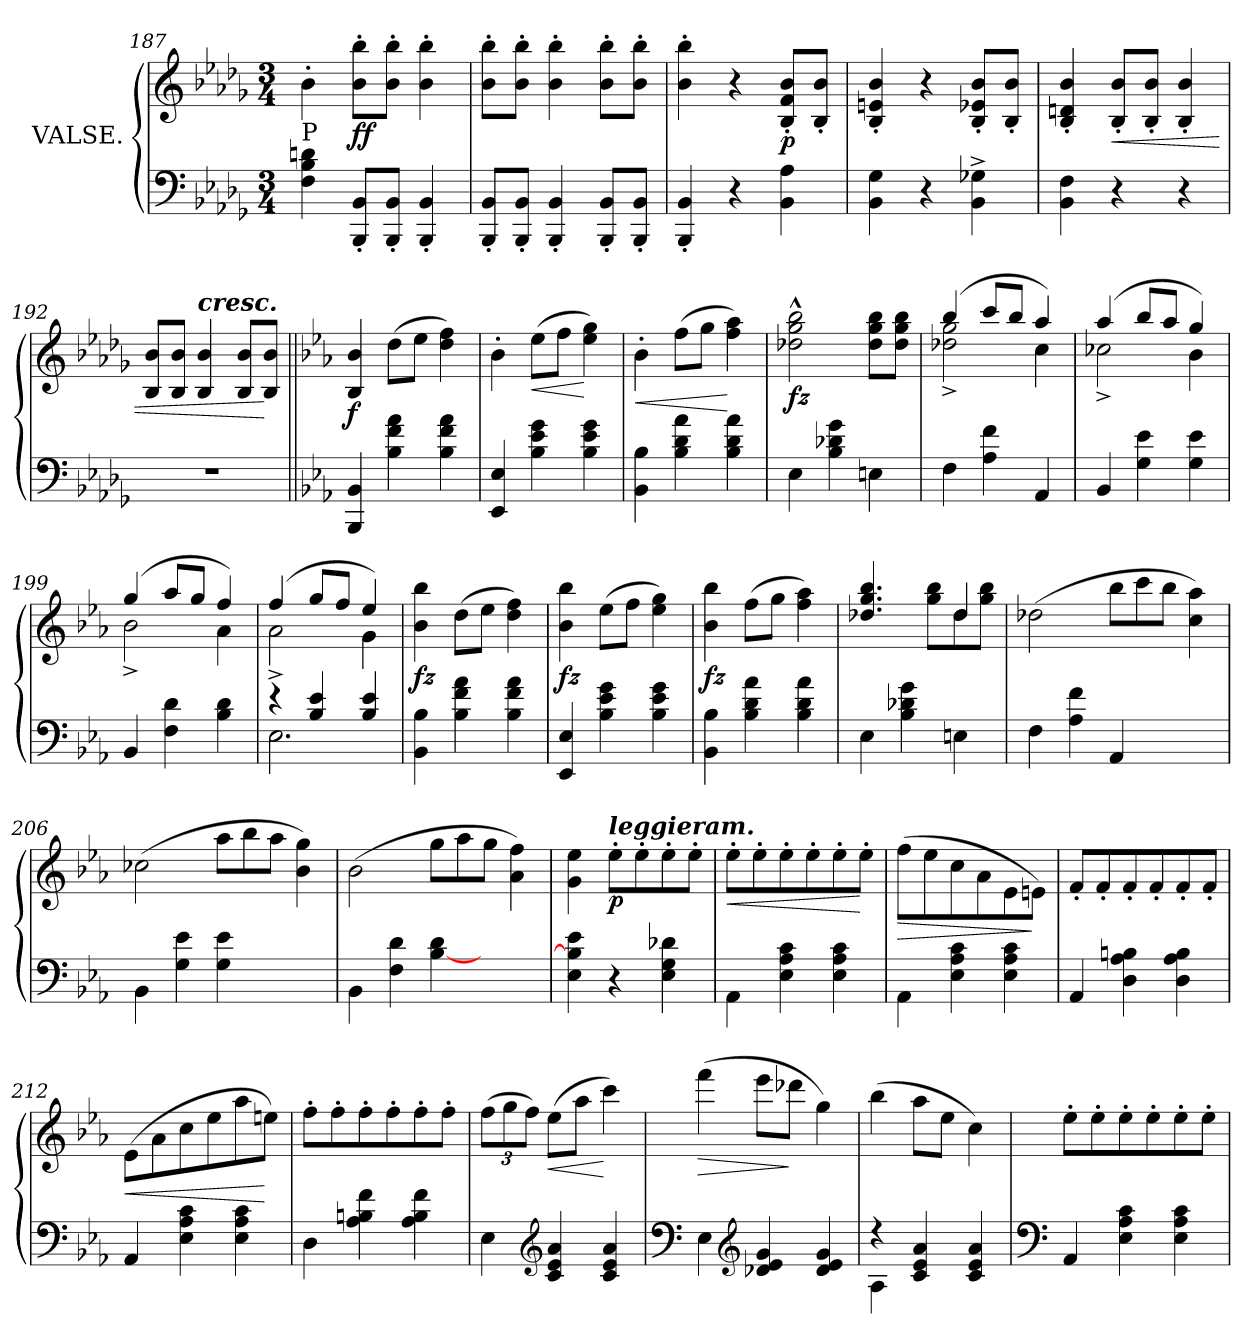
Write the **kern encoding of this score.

**kern	**kern	**dynam
*part1	*part1	*part1
*staff2	*staff1	*staff1/2
*I"VALSE.	*	*
*clefF4	*clefG2	*
*k[b-e-a-d-g-]	*k[b-e-a-d-g-]	*
*M3/4	*M3/4	*
=187	=187	=187
!LO:TX:a:t=P	!	!
4F\ 4B-\ 4dn\	4b-'\	.
!	!	!LO:DY:b
8BBB-/' 8BB-/'L	8b-\' 8bb-\'L	ff
8BBB-/' 8BB-/'J	8b-\' 8bb-\'J	.
4BBB-/' 4BB-/'	4b-\' 4bb-\'	.
=188	=188	=188
8BBB-/' 8BB-/'L	8b-\' 8bb-\'L	.
8BBB-/' 8BB-/'J	8b-\' 8bb-\'J	.
4BBB-/' 4BB-/'	4b-\' 4bb-\'	.
8BBB-/' 8BB-/'L	8b-\' 8bb-\'L	.
8BBB-/' 8BB-/'J	8b-\' 8bb-\'J	.
=189	=189	=189
4BBB-/' 4BB-/'	4b-\' 4bb-\'	.
4r	4r	.
!	!	!LO:DY:b
4BB-\ 4A-\	8B-/' 8f/' 8b-/'L	p
.	8B-/' 8b-/'J	.
=190	=190	=190
4BB-\ 4G-\	4B-/' 4en/' 4b-/'	.
4r	4r	.
4BB-\^ 4G-X\^	8B-/' 8e-X/' 8b-/'L	.
.	8B-/' 8b-/'J	.
=191	=191	=191
4BB-\ 4F\	4B-/' 4dn/' 4b-/'	.
!	!	!LO:HP:b
4r	8B-/' 8b-/'L	<
.	8B-/' 8b-/'J	.
4r	4B-/' 4b-/'	.
!!LO:LB:g=z
=192	=192	=192
2.r	8B-/ 8b-/L	.
.	8B-/ 8b-/J	.
!	!LO:TX:a:Bi:t=cresc.	!
.	4B-/ 4b-/	.
.	8B-/ 8b-/L	.
.	8B-/ 8b-/J	[
=193||	=193||	=193||
*k[b-e-a-]	*k[b-e-a-]	*
!	!	!LO:DY:b
4BBB-/ 4BB-/	4B-/ 4b-/	f
4B-\ 4f\ 4a-\	(>8dd\L	.
.	8ee-\J	.
4B-\ 4f\ 4a-\	4dd\ 4ff\)	.
=194	=194	=194
4EE-/ 4E-/	4b-'\	.
!	!	!LO:HP:b
4B-\ 4e-\ 4g\	(>8ee-\L	<
.	8ff\J	.
4B-\ 4e-\ 4g\	4ee-\ 4gg\)	[
=195	=195	=195
!	!	!LO:HP:b
4BB-\ 4B-\	4b-'\	<
4B-\ 4d\ 4a-\	(>8ff\L	.
.	8gg\J	.
4B-\ 4d\ 4a-\	4ff\ 4aa-\)	[
=196	=196	=196
!	!	!LO:DY:b
4E-\	2dd-X\^^ 2gg\^^ 2bb-\^^	fz
4B-\ 4d-X\ 4g\	.	.
4En\	8dd-\ 8gg\ 8bb-\L	.
.	8dd-\ 8gg\ 8bb-\J	.
=197	=197	=197
*	*^	*
4F\	(>4bb-/	2dd-X\^ 2gg\^	.
4A-\ 4f\	8ccc/L	.	.
.	8bb-/J	.	.
4AA-/	4aa-/)	4cc\	.
=198	=198	=198	=198
4BB-/	(>4aa-/	2cc-X^\	.
4G\ 4e-\	8bb-/L	.	.
.	8aa-/J	.	.
4G\ 4e-\	4gg/)	4b-\	.
!!LO:LB:g=z	!!
=199	=199	=199	=199
4BB-/	(>4gg/	2b-^\	.
4F\ 4d\	8aa-/L	.	.
.	8gg/J	.	.
4B-\ 4d\	4ff/)	4a-\	.
=200	=200	=200	=200
*^	*	*	*
4re	2.E-\	(>4ff/	2a-^\	.
4B-/ 4e-/	.	8gg/L	.	.
.	.	8ff/J	.	.
4B-/ 4e-/	.	4ee-/)	4g\	.
*v	*v	*	*	*
=201	=201	=201	=201
!	!	!	!LO:DY:b
*	*v	*v	*
4BB-\ 4B-\	4b-\ 4bb-\	fz
4B-\ 4f\ 4a-\	(>8dd\L	.
.	8ee-\J	.
4B-\ 4f\ 4a-\	4dd\ 4ff\)	.
=202	=202	=202
!	!	!LO:DY:b
4EE-/ 4E-/	4b-\ 4bb-\	fz
4B-\ 4e-\ 4g\	(>8ee-\L	.
.	8ff\J	.
4B-\ 4e-\ 4g\	4ee-\ 4gg\)	.
=203	=203	=203
!	!	!LO:DY:b
4BB-\ 4B-\	4b-\ 4bb-\	fz
4B-\ 4d\ 4a-\	(>8ff\L	.
.	8gg\J	.
4B-\ 4d\ 4a-\	4ff\ 4aa-\)	.
=204	=204	=204
*	*^	*
4E-\	4.dd-X/ 4.gg/ 4.bb-/	4.ryy	.
4B-\ 4d-X\ 4g\	.	.	.
.	8ryy	8gg\ 8bb-\L	.
4En\	4dd-/	8dd-\	.
.	.	8gg\ 8bb-\J	.
*	*v	*v	*
=205	=205	=205
4F\	(>2dd-X\	.
4A-\ 4f\	.	.
4AA-/	8bb-\L	.
.	8ccc\	.
4.ryy	8bb-\J	.
.	4cc\ 4aa-\)	.
=206	=206	=206
4BB-\	(>2cc-X\	.
4G\ 4e-\	.	.
4G\ 4e-\	8aa-\L	.
.	8bb-\	.
4.ryy	8aa-\J	.
.	4b-\ 4gg\)	.
!!LO:LB:g=z
=207	=207	=207
4BB-\	(>2b-\	.
4F\ 4d\	.	.
[4B-\ 4d\	8gg\L	.
.	8aa-\	.
4.ryy	8gg\J	.
.	4a-\ 4ff\)	.
=208	=208	=208
4E-\ 4B-\] 4e-\	4g\ 4ee-\	.
!	!LO:TX:a:Bi:t=leggieram.	!
!	!	!LO:DY:b
4r	8ee-'\L	p
.	8ee-'\	.
4E-\ 4G\ 4d-X\	8ee-'\	.
.	8ee-'\J	.
=209	=209	=209
!	!	!LO:HP:b
4AA-\	8ee-'\L	<
.	8ee-'\	.
4E-\ 4A-\ 4c\	8ee-'\	.
.	8ee-'\	.
4E-\ 4A-\ 4c\	8ee-'\	.
.	8ee-'\J	[
=210	=210	=210
!	!	!LO:HP:b
4AA-\	(>8ff\L	>
.	8ee-\	.
4E-\ 4A-\ 4c\	8cc\	.
.	8a-\	.
4E-\ 4A-\ 4c\	8e-\	.
.	8en\J)	]
=211	=211	=211
4AA-/	8f'/L	.
.	8f'/	.
4D\ 4A-\ 4Bn\	8f'/	.
.	8f'/	.
4D\ 4A-\ 4B\	8f'/	.
.	8f'/J	.
=212	=212	=212
!	!	!LO:HP:b
4AA-/	(>8e-\L	<
.	8a-\	.
4E-\ 4A-\ 4c\	8cc\	.
.	8ee-\	.
4E-\ 4A-\ 4c\	8aa-\	.
.	8een\J)	[
=213	=213	=213
4D\	8ff'\L	.
.	8ff'\	.
4A-\ 4Bn\ 4f\	8ff'\	.
.	8ff'\	.
4A-\ 4B\ 4f\	8ff'\	.
.	8ff'\J	.
!!LO:PB:g=z
=214	=214	=214
*	*Xbrackettup	*
4E-\	(>12ff\L	.
.	12gg\	.
.	12ff\J)	.
*clefG2	*	*
!	!	!LO:HP:b
4c/ 4e-/ 4a-/	(>8ee-\L	<
.	8aa-\J	.
4c/ 4e-/ 4a-/	4ccc\)	[
=215	=215	=215
*clefF4	*	*
!	!	!LO:HP:b
4E-\	(>4fff\	>
*clefG2	*	*
4d-X/ 4e-/ 4g/	8eee-\L	.
.	8ddd-X\J	]
4d-/ 4e-/ 4g/	4gg\)	.
=216	=216	=216
*^	*	*
4r	4A-\	(>4bb-\	.
4c/ 4e-/ 4a-/	4ryy	8aa-\L	.
.	.	8ee-\J	.
4c/ 4e-/ 4a-/	4ryy	4cc\)	.
*v	*v	*	*
=217	=217	=217
*clefF4	*	*
4AA-/	8ee-'\L	.
.	8ee-'\	.
4E-\ 4A-\ 4c\	8ee-'\	.
.	8ee-'\	.
4E-\ 4A-\ 4c\	8ee-'\	.
.	8ee-'\J	.
=	=	=
*-	*-	*-
